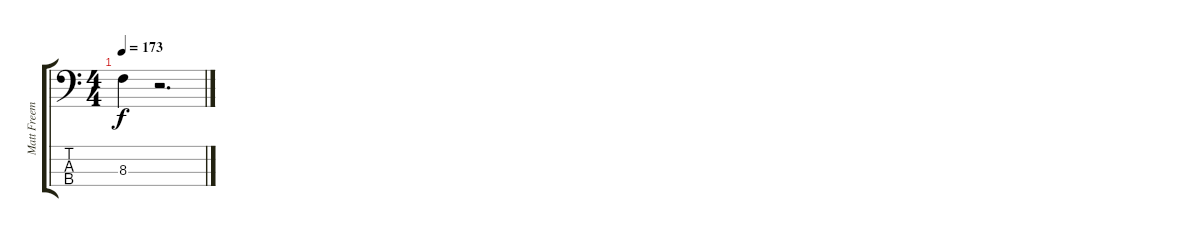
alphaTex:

\track ("Matt Freeman" "Matt Freem") {instrument electricbasspick}
\staff {score tabs}
\tuning (G2 D2 A1 E1) {hide}
\ts (4 4)
\tempo 173
\clef f4
\ks c
8.3.4{dy f} r.2{d}
